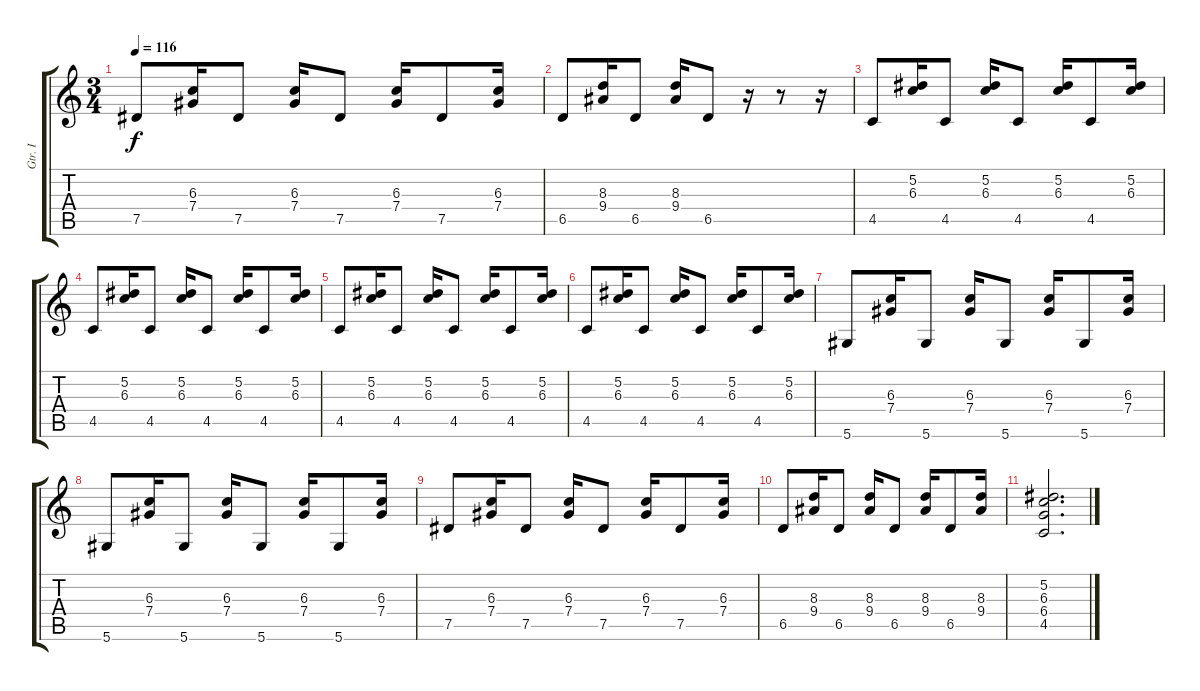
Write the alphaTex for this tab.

\track ("Gtr. I" "Gtr. I") {instrument electricguitarmuted}
\staff {score tabs}
\tuning (Eb4 Bb3 Gb3 Db3 Ab2 Eb2) {hide}
\ts (3 4)
\tempo 116
\clef g2
\ks c
7.5.8{dy f} (6.3 7.4).16 7.5.8 (6.3 7.4).16 7.5.8 (6.3 7.4).16 7.5.8 (6.3 7.4).16 |
6.5.8 (8.3 9.4).16 6.5.8 (8.3 9.4).16 6.5.8 r.16 r.8 r.16 |
4.5.8 (5.2 6.3).16 4.5.8 (5.2 6.3).16 4.5.8 (5.2 6.3).16 4.5.8 (5.2 6.3).16 |
4.5.8 (5.2 6.3).16 4.5.8 (5.2 6.3).16 4.5.8 (5.2 6.3).16 4.5.8 (5.2 6.3).16 |
4.5.8 (5.2 6.3).16 4.5.8 (5.2 6.3).16 4.5.8 (5.2 6.3).16 4.5.8 (5.2 6.3).16 |
4.5.8 (5.2 6.3).16 4.5.8 (5.2 6.3).16 4.5.8 (5.2 6.3).16 4.5.8 (5.2 6.3).16 |
5.6.8 (6.3 7.4).16 5.6.8 (6.3 7.4).16 5.6.8 (6.3 7.4).16 5.6.8 (6.3 7.4).16 |
5.6.8 (6.3 7.4).16 5.6.8 (6.3 7.4).16 5.6.8 (6.3 7.4).16 5.6.8 (6.3 7.4).16 |
7.5.8 (6.3 7.4).16 7.5.8 (6.3 7.4).16 7.5.8 (6.3 7.4).16 7.5.8 (6.3 7.4).16 |
6.5.8 (8.3 9.4).16 6.5.8 (8.3 9.4).16 6.5.8 (8.3 9.4).16 6.5.8 (8.3 9.4).16 |
(5.2 6.3 6.4 4.5).2{d}
